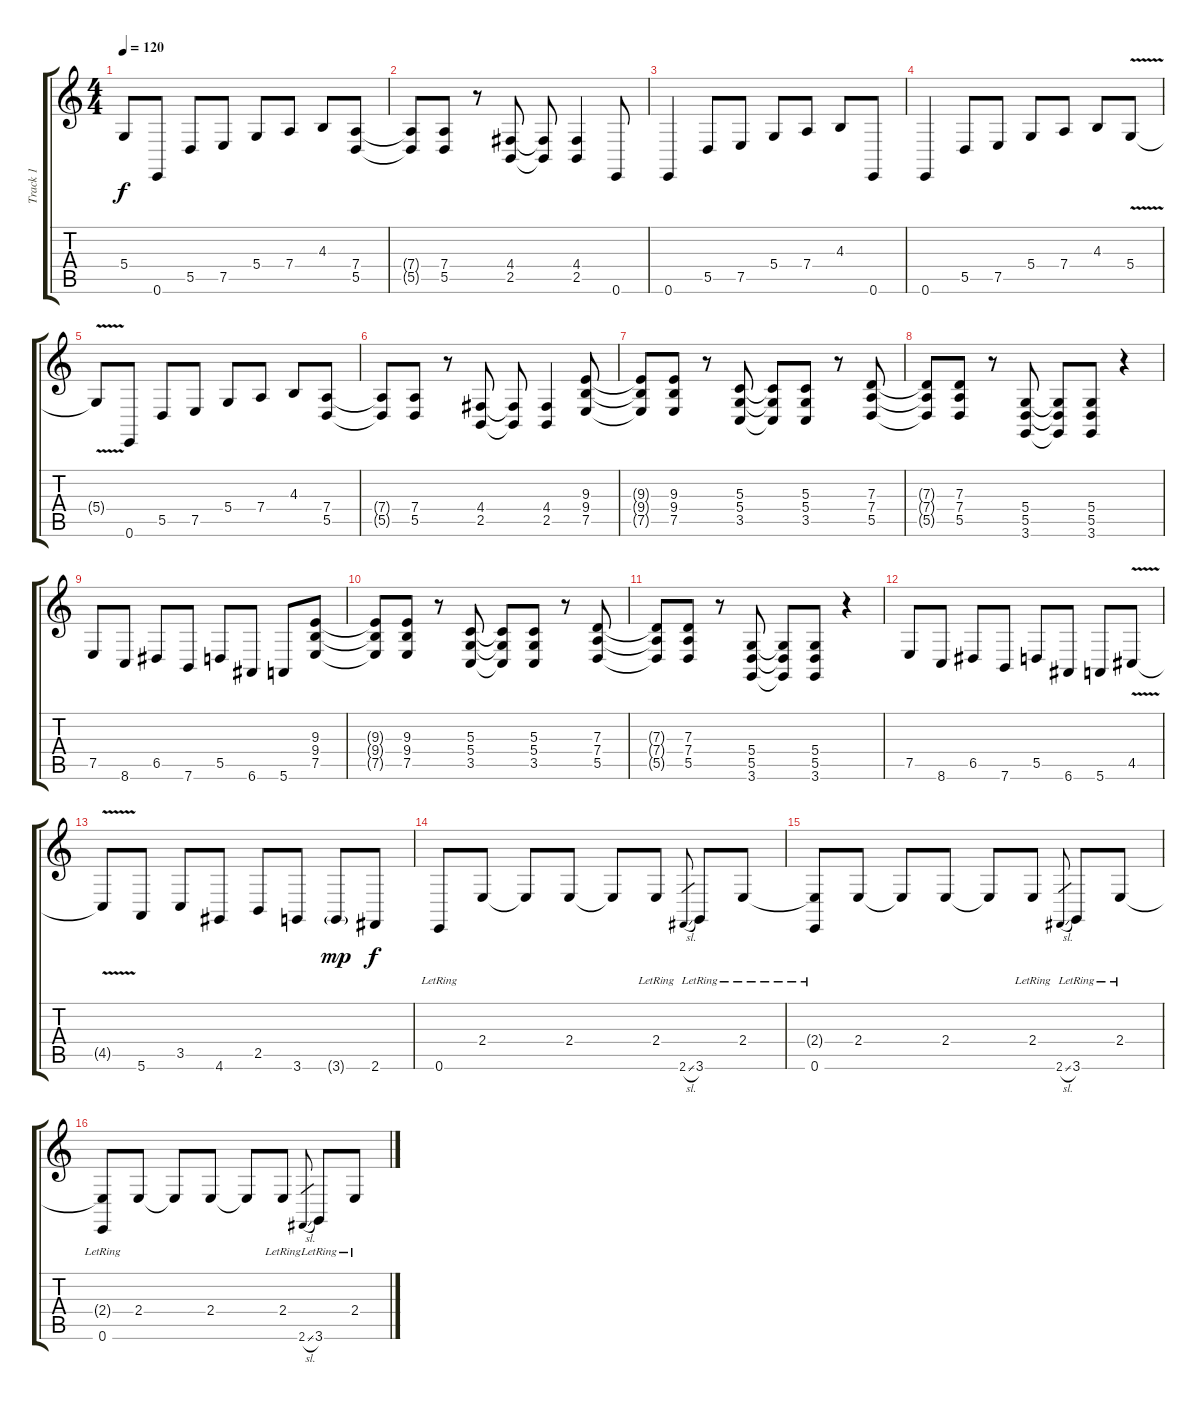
\track ("Track 1" "Track 1") {instrument acousticgrandpiano}
\staff {score tabs}
\tuning (E4 B3 G3 D3 A2 E2) {hide}
\ts (4 4)
\tempo 120
\clef g2
\ks c
5.4{t}.8{dy f} 0.6.8 5.5.8 7.5.8 5.4.8 7.4.8 4.3.8 (7.4 5.5).8 |
(7.4{t} 5.5{t}).8 (7.4 5.5).8 r.8 (4.4 2.5).8 (4.4{t} 2.5{t}).8 (4.4 2.5).4 0.6.8 |
0.6.4 5.5.8 7.5.8 5.4.8 7.4.8 4.3.8 0.6.8 |
0.6.4 5.5.8 7.5.8 5.4.8 7.4.8 4.3.8 5.4{v}.8 |
5.4{t}.8 0.6.8 5.5.8 7.5.8 5.4.8 7.4.8 4.3.8 (7.4 5.5).8 |
(7.4{t} 5.5{t}).8 (7.4 5.5).8 r.8 (4.4 2.5).8 (4.4{t} 2.5{t}).8 (4.4 2.5).4 (9.3 9.4 7.5).8 |
(9.3{t} 9.4{t} 7.5{t}).8 (9.3 9.4 7.5).8 r.8 (5.3 5.4 3.5).8 (5.3{t} 5.4{t} 3.5{t}).8 (5.3 5.4 3.5).8 r.8 (7.3 7.4 5.5).8 |
(7.3{t} 7.4{t} 5.5{t}).8 (7.3 7.4 5.5).8 r.8 (5.4 5.5 3.6).8 (5.4{t} 5.5{t} 3.6{t}).8 (5.4 5.5 3.6).8 r.4 |
7.5.8 8.6.8 6.5.8 7.6.8 5.5.8 6.6.8 5.6.8 (9.3 9.4 7.5).8 |
(9.3{t} 9.4{t} 7.5{t}).8 (9.3 9.4 7.5).8 r.8 (5.3 5.4 3.5).8 (5.3{t} 5.4{t} 3.5{t}).8 (5.3 5.4 3.5).8 r.8 (7.3 7.4 5.5).8 |
(7.3{t} 7.4{t} 5.5{t}).8 (7.3 7.4 5.5).8 r.8 (5.4 5.5 3.6).8 (5.4{t} 5.5{t} 3.6{t}).8 (5.4 5.5 3.6).8 r.4 |
7.5.8 8.6.8 6.5.8 7.6.8 5.5.8 6.6.8 5.6.8 4.5{v}.8 |
4.5{t}.8 5.6.8 3.5.8 4.6.8 2.5.8 3.6.8 3.6{g}.8{dy mp} 2.6.8{dy f} |
0.6{lr}.8{instrument acousticguitarsteel} 2.4.8 2.4{t}.8 2.4.8 2.4{t}.8 2.4{lr}.8 2.6{sl}.8{gr} 3.6{lr}.8 2.4{lr}.8 |
(2.4{t} 0.6{lr}).8 2.4.8 2.4{t}.8 2.4.8 2.4{t}.8 2.4{lr}.8 2.6{sl}.8{gr} 3.6{lr}.8 2.4{lr}.8 |
(2.4{t} 0.6{lr}).8 2.4.8 2.4{t}.8 2.4.8 2.4{t}.8 2.4{lr}.8 2.6{sl}.8{gr} 3.6{lr}.8 2.4{lr}.8
